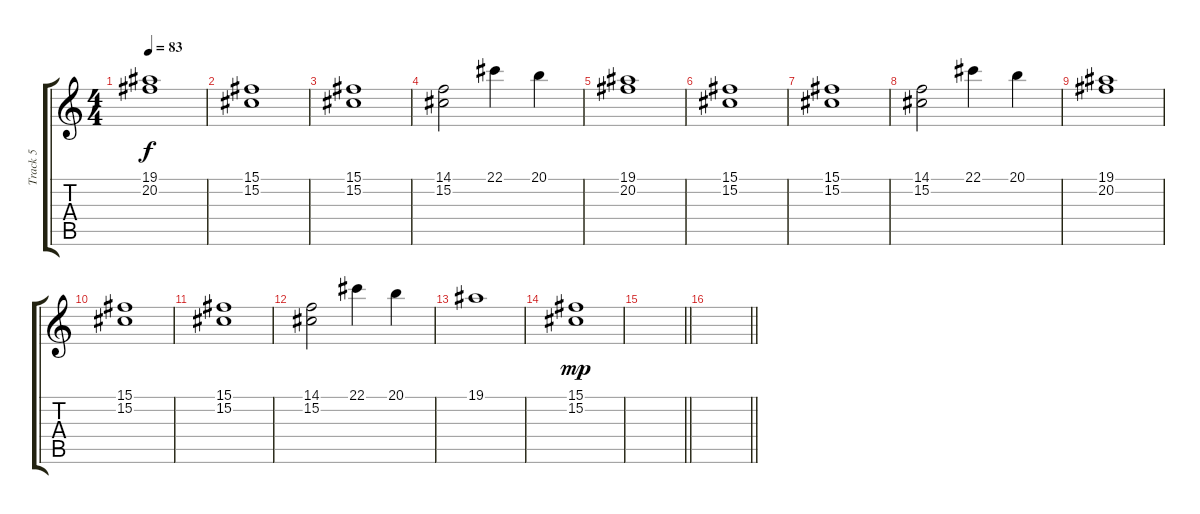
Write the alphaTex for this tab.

\track ("Track 5" "Track 5") {instrument stringensemble1}
\staff {score tabs}
\tuning (Eb4 Bb3 Gb3 Db3 Ab2 Eb2) {hide}
\ts (4 4)
\tempo 83
\clef g2
\ks c
(19.1 20.2).1{dy f} |
(15.1 15.2).1 |
(15.1 15.2).1 |
(14.1 15.2).2 22.1.4 20.1.4 |
(19.1 20.2).1 |
(15.1 15.2).1 |
(15.1 15.2).1 |
(14.1 15.2).2 22.1.4 20.1.4 |
(19.1 20.2).1 |
(15.1 15.2).1 |
(15.1 15.2).1 |
(14.1 15.2).2 22.1.4 20.1.4 |
19.1.1 |
(15.1 15.2).1{dy mp} |
\barLineRight lightlight
|
\barLineRight lightlight
